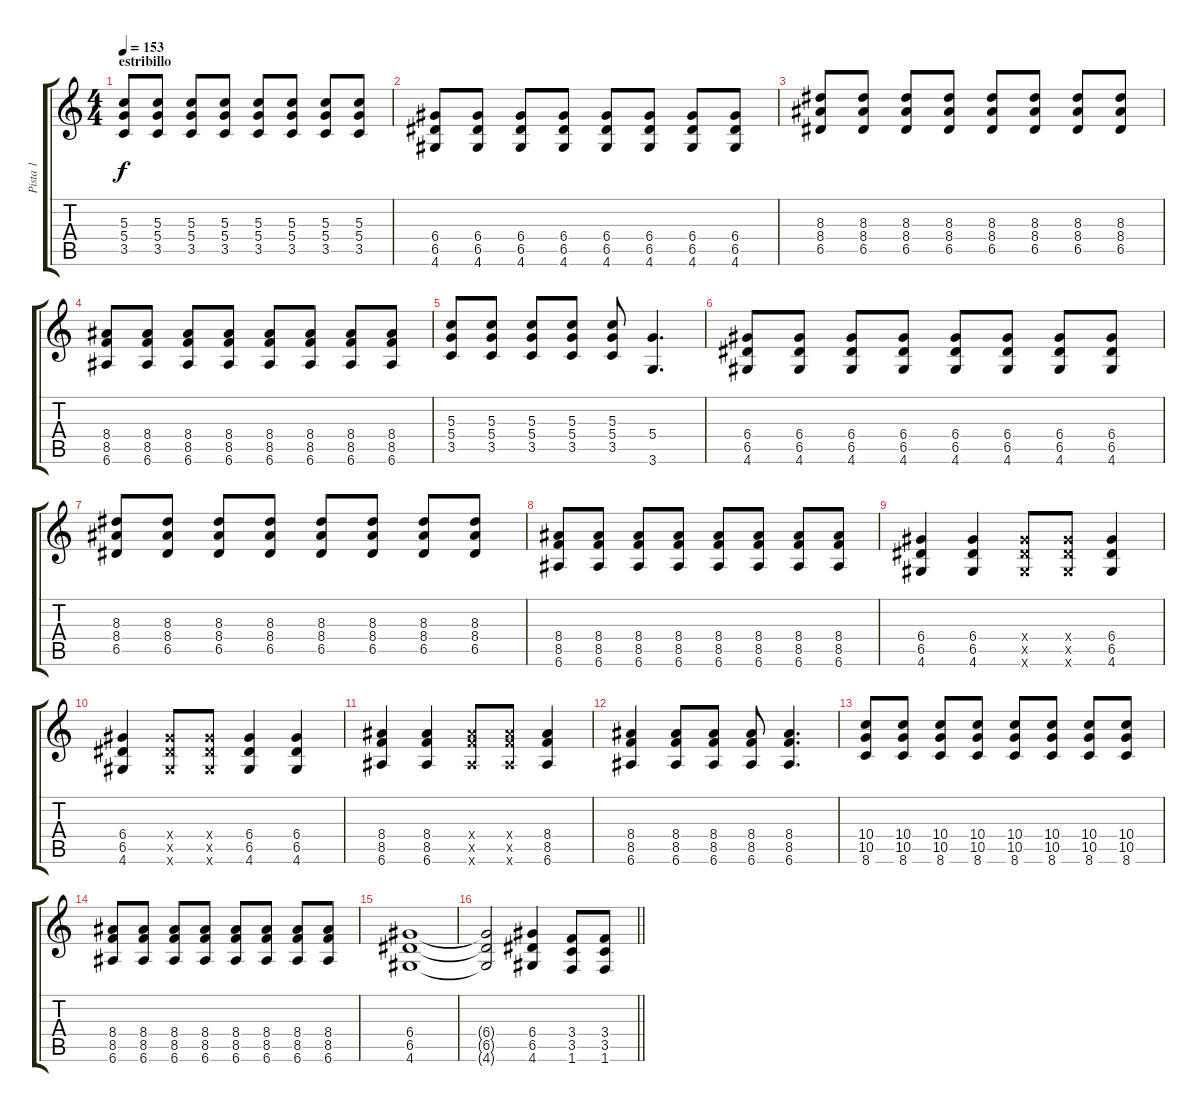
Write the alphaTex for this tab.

\track ("Pista 1" "Pista 1") {instrument overdrivenguitar}
\staff {score tabs}
\tuning (E4 B3 G3 D3 A2 E2) {hide}
\ts (4 4)
\section ("" "estribillo")
\tempo 153
\clef g2
\ks c
(5.3 5.4 3.5).8{dy f} (5.3 5.4 3.5).8 (5.3 5.4 3.5).8 (5.3 5.4 3.5).8 (5.3 5.4 3.5).8 (5.3 5.4 3.5).8 (5.3 5.4 3.5).8 (5.3 5.4 3.5).8 |
(6.4 6.5 4.6).8 (6.4 6.5 4.6).8 (6.4 6.5 4.6).8 (6.4 6.5 4.6).8 (6.4 6.5 4.6).8 (6.4 6.5 4.6).8 (6.4 6.5 4.6).8 (6.4 6.5 4.6).8 |
(8.3 8.4 6.5).8 (8.3 8.4 6.5).8 (8.3 8.4 6.5).8 (8.3 8.4 6.5).8 (8.3 8.4 6.5).8 (8.3 8.4 6.5).8 (8.3 8.4 6.5).8 (8.3 8.4 6.5).8 |
(8.4 8.5 6.6).8 (8.4 8.5 6.6).8 (8.4 8.5 6.6).8 (8.4 8.5 6.6).8 (8.4 8.5 6.6).8 (8.4 8.5 6.6).8 (8.4 8.5 6.6).8 (8.4 8.5 6.6).8 |
(5.3 5.4 3.5).8 (5.3 5.4 3.5).8 (5.3 5.4 3.5).8 (5.3 5.4 3.5).8 (5.3 5.4 3.5).8 (5.4 3.6).4{d} |
(6.4 6.5 4.6).8 (6.4 6.5 4.6).8 (6.4 6.5 4.6).8 (6.4 6.5 4.6).8 (6.4 6.5 4.6).8 (6.4 6.5 4.6).8 (6.4 6.5 4.6).8 (6.4 6.5 4.6).8 |
(8.3 8.4 6.5).8 (8.3 8.4 6.5).8 (8.3 8.4 6.5).8 (8.3 8.4 6.5).8 (8.3 8.4 6.5).8 (8.3 8.4 6.5).8 (8.3 8.4 6.5).8 (8.3 8.4 6.5).8 |
(8.4 8.5 6.6).8 (8.4 8.5 6.6).8 (8.4 8.5 6.6).8 (8.4 8.5 6.6).8 (8.4 8.5 6.6).8 (8.4 8.5 6.6).8 (8.4 8.5 6.6).8 (8.4 8.5 6.6).8 |
(6.4 6.5 4.6).4 (6.4 6.5 4.6).4 (6.4{x} 6.5{x} 4.6{x}).8 (6.4{x} 6.5{x} 4.6{x}).8 (6.4 6.5 4.6).4 |
(6.4 6.5 4.6).4 (6.4{x} 6.5{x} 4.6{x}).8 (6.4{x} 6.5{x} 4.6{x}).8 (6.4 6.5 4.6).4 (6.4 6.5 4.6).4 |
(8.4 8.5 6.6).4 (8.4 8.5 6.6).4 (8.4{x} 8.5{x} 6.6{x}).8 (8.4{x} 8.5{x} 6.6{x}).8 (8.4 8.5 6.6).4 |
(8.4 8.5 6.6).4 (8.4 8.5 6.6).8 (8.4 8.5 6.6).8 (8.4 8.5 6.6).8 (8.4 8.5 6.6).4{d} |
(10.4 10.5 8.6).8 (10.4 10.5 8.6).8 (10.4 10.5 8.6).8 (10.4 10.5 8.6).8 (10.4 10.5 8.6).8 (10.4 10.5 8.6).8 (10.4 10.5 8.6).8 (10.4 10.5 8.6).8 |
(8.4 8.5 6.6).8 (8.4 8.5 6.6).8 (8.4 8.5 6.6).8 (8.4 8.5 6.6).8 (8.4 8.5 6.6).8 (8.4 8.5 6.6).8 (8.4 8.5 6.6).8 (8.4 8.5 6.6).8 |
(6.4 6.5 4.6).1 |
\barLineRight lightlight
(6.4{t} 6.5{t} 4.6{t}).2 (6.4 6.5 4.6).4 (3.4 3.5 1.6).8 (3.4 3.5 1.6).8
